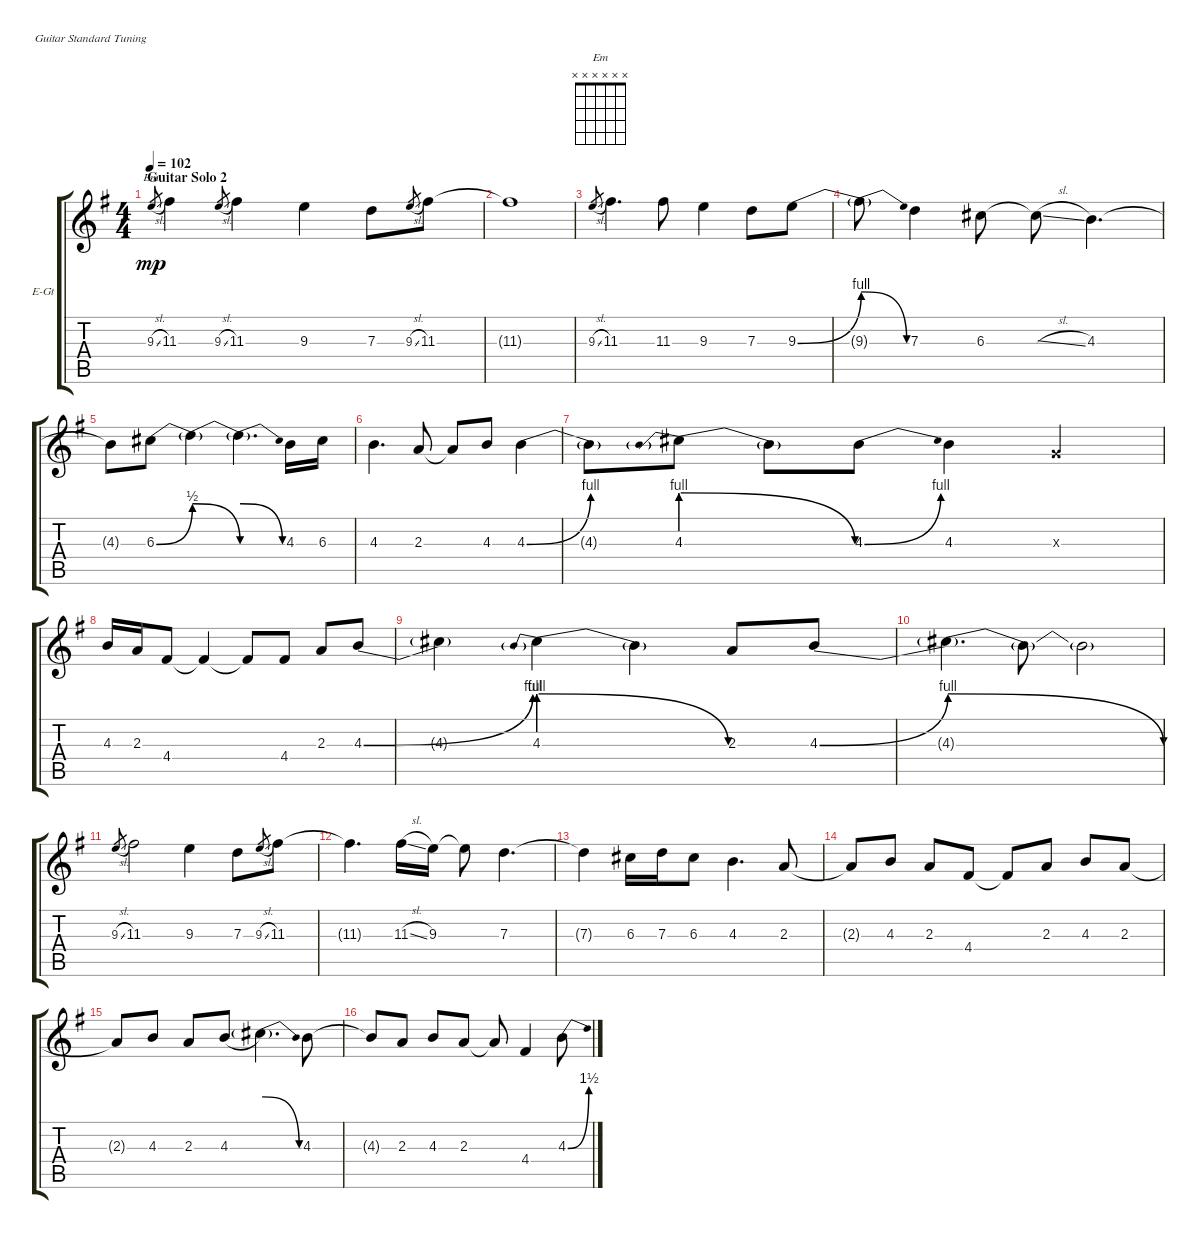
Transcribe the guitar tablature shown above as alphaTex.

\bracketExtendMode groupsimilarinstruments
\firstSystemTrackNameOrientation horizontal
\otherSystemsTrackNameOrientation horizontal
\track ("Elec.Gtr" "E-Gt") {instrument electricguitarjazz}
\staff {score tabs}
\tuning (E4 B3 G3 D3 A2 E2)
\chord ("Em" x x x x x x)
\ts (4 4)
\section ("" "Guitar Solo 2")
\tempo 102
\clef g2
\ks eminor
9.3{sl}.8{ch "Em" gr dy mp} 11.3.4 9.3{sl}.8{gr} 11.3.4 9.3.4 7.3.8 9.3{sl}.8{gr} 11.3.8 |
11.3{t}.1 |
9.3{sl}.8{gr} 11.3.4{d} 11.3.8 9.3.4 7.3.8 9.3{be (bend 0 0 60 4)}.8 |
9.3{be (release 0 4 60 0) t}.8 7.3.4 6.3.8 6.3{sl t}.8 4.3.4{d} |
4.3{t}.8 6.3{be (bend 0 0 60 2)}.8 6.3{be (release 0 2 60 0) t}.4 6.3{be (release 0 2 60 0) t}.4{d} 4.3.16 6.3.16 |
4.3.4{d} 2.3.8 2.3{t}.8 4.3.8 4.3{be (bend 0 0 42.6 4)}.4 |
4.3{be (hold 0 0 60 0) t}.8 4.3{be (prebendrelease 0 4 15 0)}.8 4.3{t}.8 4.3{be (bend 0 0 15 4)}.8 4.3.4 0.3{x}.4 |
4.3.16 2.3.16 4.4.8 4.4{t}.4 4.4{t}.8 4.4.8 2.3.8 4.3{be (bend 0 0 10.2 4)}.8 |
4.3{t}.4 4.3{be (prebendrelease 0 4 15 0)}.4 4.3{t}.4 2.3.8 4.3{be (bend 0 0 15 4)}.8 |
4.3{be (release 0 4 21.599999999999998 0) t}.4{d} 4.3{t}.8 4.3{t}.2 |
9.3{sl}.8{gr} 11.3.2 9.3.4 7.3.8 9.3{sl}.8{gr} 11.3.8 |
11.3{t}.4{d} 11.3{sl}.16 9.3.16 9.3{t}.8 7.3.4{d} |
7.3{t}.4 6.3.16 7.3.16 6.3.8 4.3.4{d} 2.3.8 |
2.3{t}.8 4.3.8 2.3.8 4.4.8 4.4{t}.8 2.3.8 4.3.8 2.3.8 |
2.3{t}.8 4.3.8 2.3.8 4.3{be (hold 0 0 60 0)}.8 4.3{be (release 0 4 60 0) t}.4{d} 4.3.8 |
4.3{t}.8 2.3.8 4.3.8 2.3.8 2.3{t}.8 4.4.4 4.3{be (bend 0 0 59.4 6)}.8
